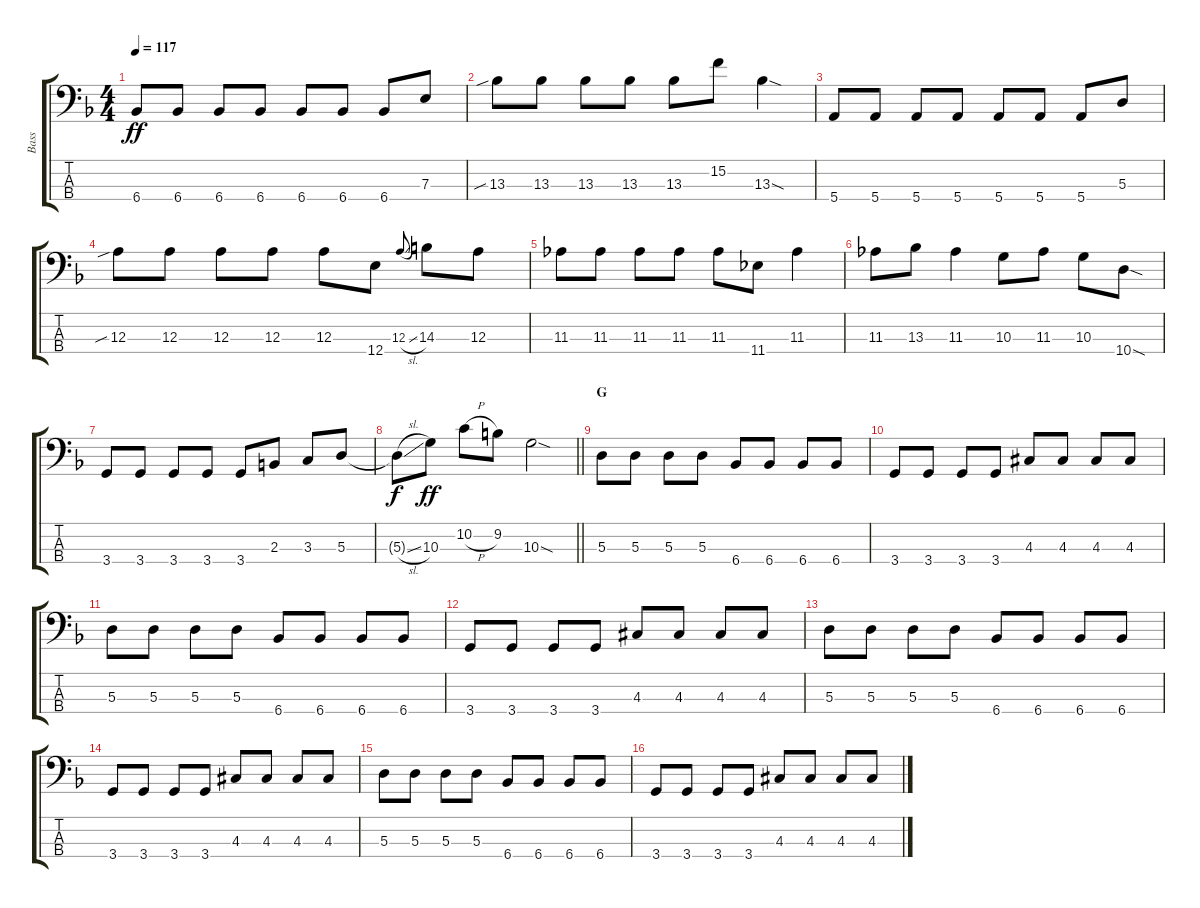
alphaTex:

\track ("Bass" "Bass") {instrument electricbasspick}
\staff {score tabs}
\tuning (G2 D2 A1 E1) {hide}
\ts (4 4)
\tempo 117
\clef f4
\ks f
6.4.8{dy ff} 6.4.8 6.4.8 6.4.8 6.4.8 6.4.8 6.4.8 7.3.8 |
13.3{sib}.8 13.3.8 13.3.8 13.3.8 13.3.8 15.2.8 13.3{sod}.4 |
5.4.8 5.4.8 5.4.8 5.4.8 5.4.8 5.4.8 5.4.8 5.3.8 |
12.3{sib}.8 12.3.8 12.3.8 12.3.8 12.3.8 12.4.8 12.3{sl}.8{gr onbeat} 14.3.8 12.3.8 |
11.3.8 11.3.8 11.3.8 11.3.8 11.3.8 11.4.8 11.3.4 |
11.3.8 13.3.8 11.3.4 10.3.8 11.3.8 10.3.8 10.4{sod}.8 |
3.4.8 3.4.8 3.4.8 3.4.8 3.4.8 2.3.8 3.3.8 5.3.8 |
\barLineRight lightlight
5.3{sl t}.8{dy f} 10.3.8{dy ff} 10.2{h}.8 9.2.8 10.3{sod}.2 |
\section ("" "G")
5.3.8 5.3.8 5.3.8 5.3.8 6.4.8 6.4.8 6.4.8 6.4.8 |
3.4.8 3.4.8 3.4.8 3.4.8 4.3{acc #}.8 4.3{acc #}.8 4.3{acc #}.8 4.3{acc #}.8 |
5.3.8 5.3.8 5.3.8 5.3.8 6.4.8 6.4.8 6.4.8 6.4.8 |
3.4.8 3.4.8 3.4.8 3.4.8 4.3{acc #}.8 4.3{acc #}.8 4.3{acc #}.8 4.3{acc #}.8 |
5.3.8 5.3.8 5.3.8 5.3.8 6.4.8 6.4.8 6.4.8 6.4.8 |
3.4.8 3.4.8 3.4.8 3.4.8 4.3{acc #}.8 4.3{acc #}.8 4.3{acc #}.8 4.3{acc #}.8 |
5.3.8 5.3.8 5.3.8 5.3.8 6.4.8 6.4.8 6.4.8 6.4.8 |
3.4.8 3.4.8 3.4.8 3.4.8 4.3{acc #}.8 4.3{acc #}.8 4.3{acc #}.8 4.3{acc #}.8
